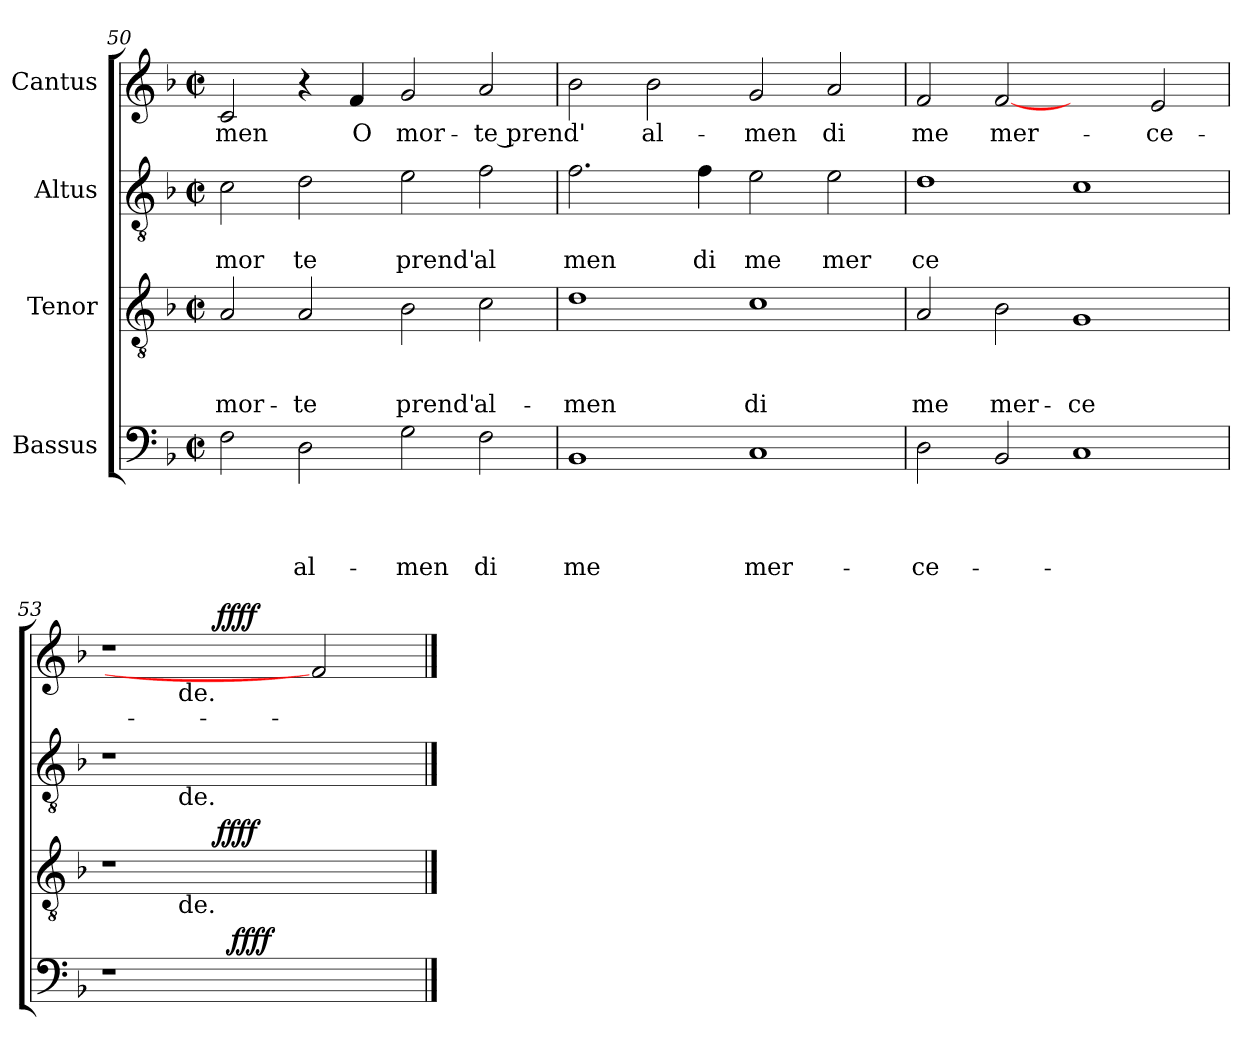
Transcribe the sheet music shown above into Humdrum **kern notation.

**kern	**text	**text	**text	**text	**dynam	**kern	**text	**text	**text	**dynam	**kern	**text	**text	**kern	**text	**dynam
*part4	*part4	*part4	*part4	*part4	*part4	*part3	*part3	*part3	*part3	*part3	*part2	*part2	*part2	*part1	*part1	*part1
*staff4	*staff4	*staff4	*staff4	*staff4	*staff4	*staff3	*staff3	*staff3	*staff3	*staff3	*staff2	*staff2	*staff2	*staff1	*staff1	*staff1
*I"Bassus	*	*	*	*	*	*I"Tenor	*	*	*	*	*I"Altus	*	*	*I"Cantus	*	*
*clefF4	*	*	*	*	*	*clefGv2	*	*	*	*	*clefGv2	*	*	*clefG2	*	*
*k[b-]	*	*	*	*	*	*k[b-]	*	*	*	*	*k[b-]	*	*	*k[b-]	*	*
*F:	*	*	*	*	*	*F:	*	*	*	*	*F:	*	*	*F:	*	*
*M2/2	*	*	*	*	*	*M2/2	*	*	*	*	*M2/2	*	*	*M2/2	*	*
*met(c|)	*	*	*	*	*	*met(c|)	*	*	*	*	*met(c|)	*	*	*met(c|)	*	*
=50	=50	=50	=50	=50	=50	=50	=50	=50	=50	=50	=50	=50	=50	=50	=50	=50
!	!	!	!	!	!	!	!	!	!LO:LY:b	!	!	!	!LO:LY:b	!	!LO:LY:b	!
2F\	.	.	.	.	.	2A/	.	.	mor-	.	2c\	.	mor	2c/	-men	.
!	!	!	!	!LO:LY:b	!	!	!	!	!LO:LY:b	!	!	!	!LO:LY:b	!	!	!
2D\	.	.	.	al-	.	2A/	.	.	-te	.	2d\	.	te	4r	.	.
!	!	!	!	!	!	!	!	!	!	!	!	!	!	!	!LO:LY:b	!
.	.	.	.	.	.	.	.	.	.	.	.	.	.	4f/	O	.
!	!	!	!	!LO:LY:b	!	!	!	!	!LO:LY:b	!	!	!	!LO:LY:b	!	!LO:LY:b	!
2G\	.	.	.	-men	.	2B-\	.	.	prend'	.	2e\	.	prend'	2g/	mor-	.
!	!	!	!	!LO:LY:b	!	!	!	!	!LO:LY:b	!	!	!	!LO:LY:b	!	!LO:LY:b	!
2F\	.	.	.	di	.	2c\	.	.	al-	.	2f\	.	al	2a/	-te prend'	.
=51	=51	=51	=51	=51	=51	=51	=51	=51	=51	=51	=51	=51	=51	=51	=51	=51
!	!	!	!	!LO:LY:b	!	!	!	!	!LO:LY:b	!	!	!	!LO:LY:b	!	!	!
1BB-	.	.	.	me	.	1d	.	.	-men	.	2.f\	.	men	2b-\	.	.
!	!	!	!	!	!	!	!	!	!	!	!	!	!	!	!LO:LY:b	!
.	.	.	.	.	.	.	.	.	.	.	.	.	.	2b-\	al-	.
!	!	!	!	!	!	!	!	!	!	!	!	!	!LO:LY:b	!	!	!
.	.	.	.	.	.	.	.	.	.	.	4f\	.	di	.	.	.
!	!	!	!	!LO:LY:b	!	!	!	!	!LO:LY:b	!	!	!	!LO:LY:b	!	!LO:LY:b	!
1C	.	.	.	mer-	.	1c	.	.	di	.	2e\	.	me	2g/	-men	.
!	!	!	!	!	!	!	!	!	!	!	!	!	!LO:LY:b	!	!LO:LY:b	!
.	.	.	.	.	.	.	.	.	.	.	2e\	.	mer	2a/	di	.
=52	=52	=52	=52	=52	=52	=52	=52	=52	=52	=52	=52	=52	=52	=52	=52	=52
!	!	!	!	!LO:LY:b	!	!	!	!	!LO:LY:b	!	!	!	!LO:LY:b	!	!LO:LY:b	!
2D\	.	.	.	-ce-	.	2A/	.	.	me	.	1d	.	ce	2f/	me	.
!	!	!	!	!	!	!	!	!	!LO:LY:b	!	!	!	!	!	!LO:LY:b	!
2BB-/	.	.	.	.	.	2B-\	.	.	mer-	.	.	.	.	[2f	mer-	.
!	!	!	!	!	!	!	!	!	!LO:LY:b	!	!	!	!	!	!	!
1C	.	.	.	.	.	1G	.	.	-ce-	.	1c	.	.	2ryy	.	.
!	!	!	!	!	!	!	!	!	!	!	!	!	!	!	!LO:LY:b	!
.	.	.	.	.	.	.	.	.	.	.	.	.	.	2e/	-ce-	.
=53	=53	=53	=53	=53	=53	=53	=53	=53	=53	=53	=53	=53	=53	=53	=53	=53
*^	*	*	*	*	*	*^	*	*	*	*	*^	*	*	*^	*	*
*	*	*	*	*	*	*	*	*^	*	*	*	*	*	*	*	*	*	*^	*	*
1r	2ryy	.	.	.	.	.	1r	4...ryy	4ryy	.	.	.	.	1r	4ryy	.	.	1r	4...ryy	4ryy	.	.
.	.	.	.	.	.	.	.	.	16ryy	.	.	.	.	.	16ryy	.	.	.	.	16ryy	.	.
!	!	!	!	!	!	!	!	!	!	!	!	!	!	!	!	!	!	!	!	!LO:TX:b:t=de.	!	!
!	!	!	!	!	!	!	!	!	!	!	!	!	!	!	!LO:TX:b:t=de.	!	!	!	!	!	!	!
!	!	!	!	!	!	!	!	!	!LO:TX:b:t=de.	!	!	!	!	!	!	!	!	!	!	!	!	!
.	.	.	.	.	.	.	.	.	1ryy	.	.	.	.	.	1ryy	.	.	.	.	1ryy	.	.
!	!	!	!	!	!	!	!	!	!	!	!	!	!LO:DY:b	!	!	!	!	!	!	!	!	!LO:DY:b
.	.	.	.	.	.	.	.	1ryy	.	.	.	.	ffff	.	.	.	.	.	1ryy	.	.	ffff
!	!	!	!	!	!	!LO:DY:b	!	!	!	!	!	!	!	!	!	!	!	!	!	!	!	!
.	1ryy	.	.	.	.	ffff	.	.	.	.	.	.	.	.	.	.	.	.	.	.	.	.
2ryy	.	.	.	.	.	.	2ryy	.	.	.	.	.	.	2ryy	.	.	.	2f]	.	.	.	.
.	.	.	.	.	.	.	.	.	8.ryy	.	.	.	.	.	8.ryy	.	.	.	.	8.ryy	.	.
.	.	.	.	.	.	.	.	32ryy	.	.	.	.	.	.	.	.	.	.	32ryy	.	.	.
*v	*v	*	*	*	*	*	*	*	*	*	*	*	*	*v	*v	*	*	*v	*v	*v	*	*
*	*	*	*	*	*	*v	*v	*v	*	*	*	*	*	*	*	*	*	*
==	==	==	==	==	==	==	==	==	==	==	==	==	==	==	==	==
*-	*-	*-	*-	*-	*-	*-	*-	*-	*-	*-	*-	*-	*-	*-	*-	*-
